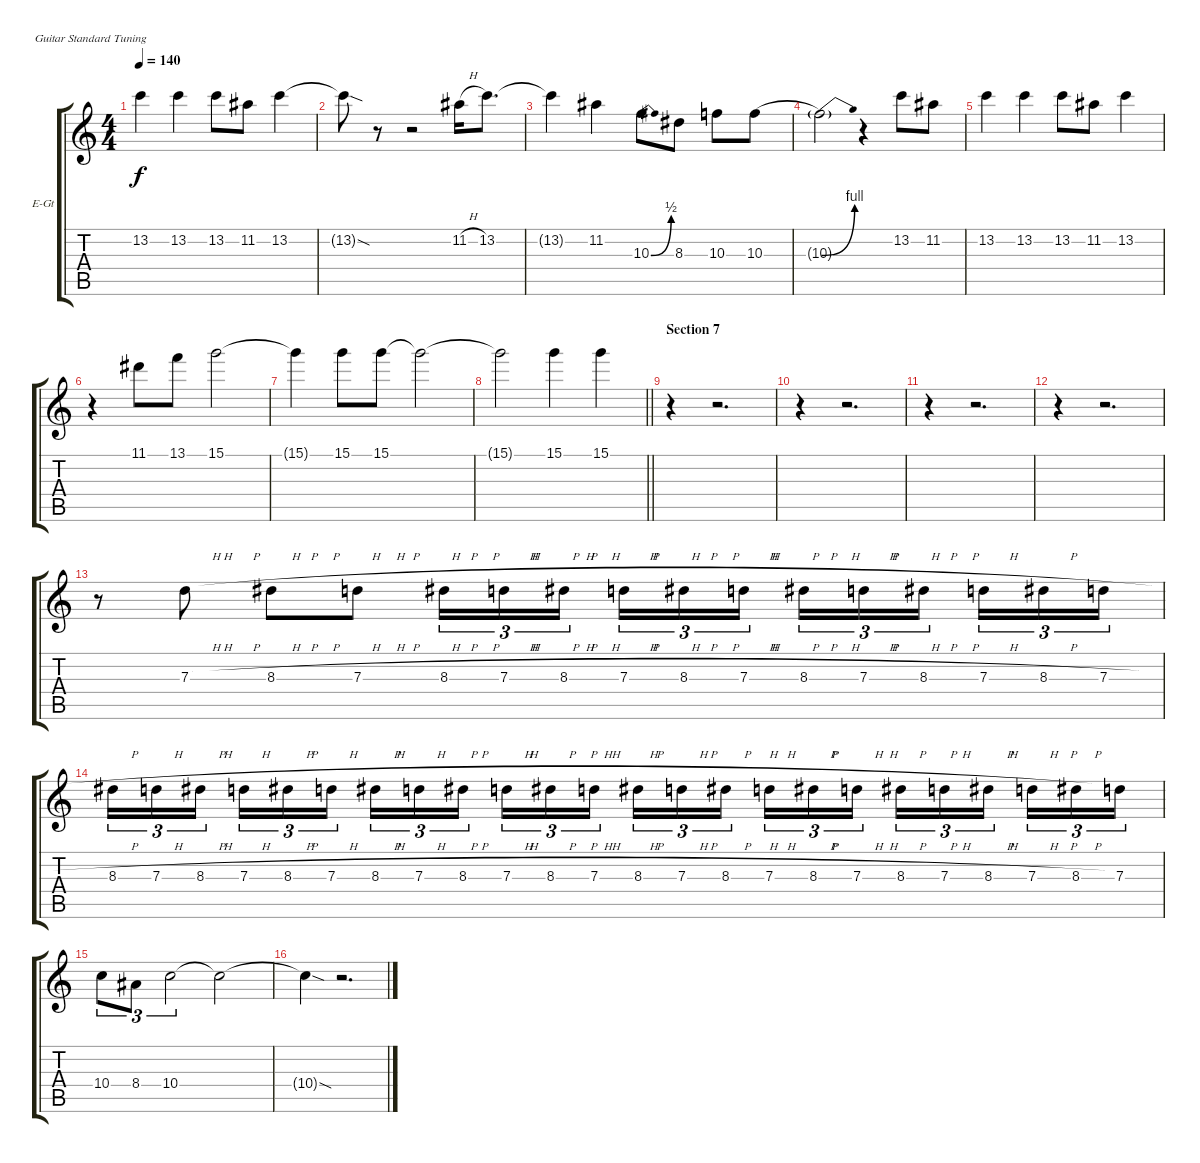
\bracketExtendMode groupsimilarinstruments
\firstSystemTrackNameOrientation horizontal
\otherSystemsTrackNameOrientation horizontal
\track ("Lead" "E-Gt") {instrument overdrivenguitar}
\staff {score tabs}
\tuning (E4 B3 G3 D3 A2 E2)
\ts (4 4)
\tempo 140
\clef g2
\ks c
13.2.4{dy f} 13.2.4 13.2.8 11.2.8 13.2.4 |
13.2{sod t}.8 r.8 r.2 11.2{h}.16 13.2.8{d} |
13.2{t}.4 11.2.4 10.3{be (bend 0 0 60 2)}.8 8.3.8 10.3.8 10.3{be (hold 0 0 60 0)}.8 |
10.3{be (bend 0 0 60 4) t}.2 r.4 13.2.8 11.2.8 |
13.2.4 13.2.4 13.2.8 11.2.8 13.2.4 |
r.4 11.1.8 13.1.8 15.1.2 |
15.1{t}.4 15.1.8 15.1.8 15.1{t}.2 |
\barLineRight lightlight
15.1{t}.2 15.1.4 15.1.4 |
\section ("" "Section 7")
r.4 r.2{d} |
r.4 r.2{d} |
r.4 r.2{d} |
r.4 r.2{d} |
r.8 7.3{h}.8 8.3{h}.8 7.3{h}.8 8.3{h}.16{tu (3 2)} 7.3{h}.16{tu (3 2)} 8.3{h}.16{tu (3 2)} 7.3{h}.16{tu (3 2)} 8.3{h}.16{tu (3 2)} 7.3{h}.16{tu (3 2)} 8.3{h}.16{tu (3 2)} 7.3{h}.16{tu (3 2)} 8.3{h}.16{tu (3 2)} 7.3{h}.16{tu (3 2)} 8.3{h}.16{tu (3 2)} 7.3{h}.16{tu (3 2)} |
8.3{h}.16{tu (3 2)} 7.3{h}.16{tu (3 2)} 8.3{h}.16{tu (3 2)} 7.3{h}.16{tu (3 2)} 8.3{h}.16{tu (3 2)} 7.3{h}.16{tu (3 2)} 8.3{h}.16{tu (3 2)} 7.3{h}.16{tu (3 2)} 8.3{h}.16{tu (3 2)} 7.3{h}.16{tu (3 2)} 8.3{h}.16{tu (3 2)} 7.3{h}.16{tu (3 2)} 8.3{h}.16{tu (3 2)} 7.3{h}.16{tu (3 2)} 8.3{h}.16{tu (3 2)} 7.3{h}.16{tu (3 2)} 8.3{h}.16{tu (3 2)} 7.3{h}.16{tu (3 2)} 8.3{h}.16{tu (3 2)} 7.3{h}.16{tu (3 2)} 8.3{h}.16{tu (3 2)} 7.3{h}.16{tu (3 2)} 8.3{h}.16{tu (3 2)} 7.3.16{tu (3 2)} |
10.4.8{tu (3 2)} 8.4.8{tu (3 2)} 10.4.2{tu (3 2)} 10.4{t}.2 |
10.4{sod t}.4 r.2{d}
